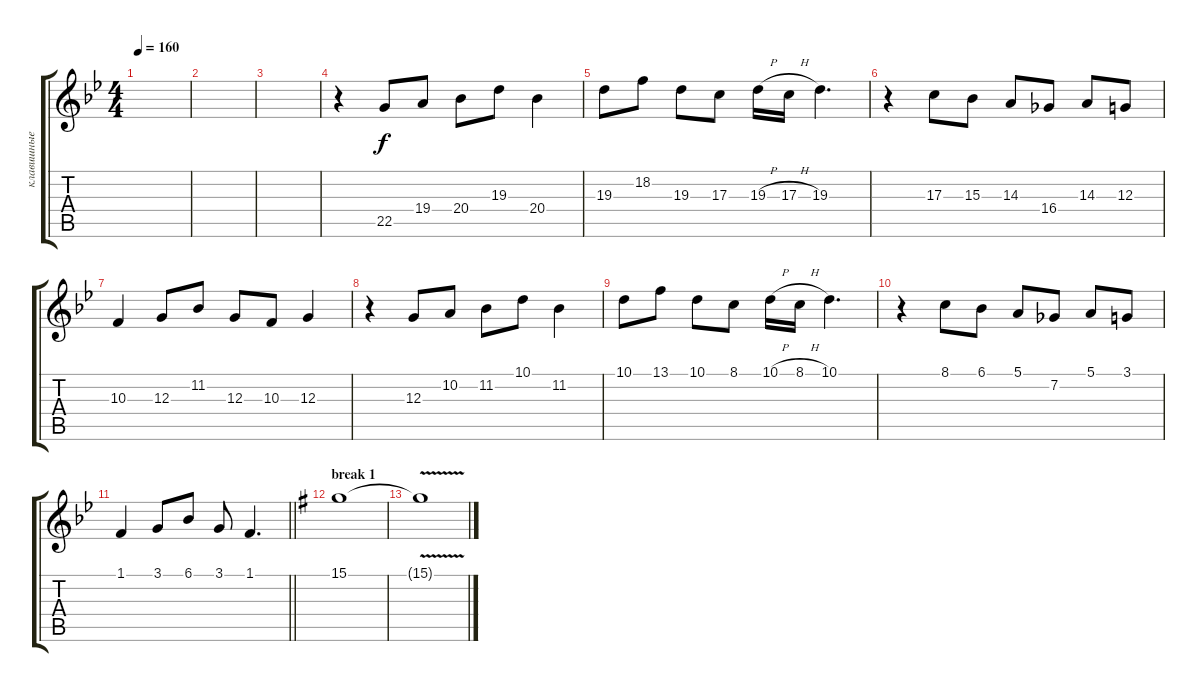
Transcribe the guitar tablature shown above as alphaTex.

\track ("клавишные 2" "клавишные ") {instrument flute}
\staff {score tabs}
\tuning (E4 B3 G3 D3 A2 E2) {hide}
\ts (4 4)
\tempo 160
\clef g2
\ks gminor
|
|
|
r.4 22.5.8 19.4.8 20.4.8 19.3.8 20.4.4 |
19.3.8 18.2.8 19.3.8 17.3.8 19.3{h}.16 17.3{h}.16 19.3.4{d} |
r.4 17.3.8 15.3.8 14.3.8 16.4.8 14.3.8 12.3.8 |
10.3.4 12.3.8 11.2.8 12.3.8 10.3.8 12.3.4 |
r.4 12.3.8 10.2.8 11.2.8 10.1.8 11.2.4 |
10.1.8 13.1.8 10.1.8 8.1.8 10.1{h}.16 8.1{h}.16 10.1.4{d} |
r.4 8.1.8 6.1.8 5.1.8 7.2.8 5.1.8 3.1.8 |
\barLineRight lightlight
1.1.4 3.1.8 6.1.8 3.1.8 1.1.4{d} |
\section ("" "break 1")
\ks eminor
15.1.1 |
15.1{v t}.1
